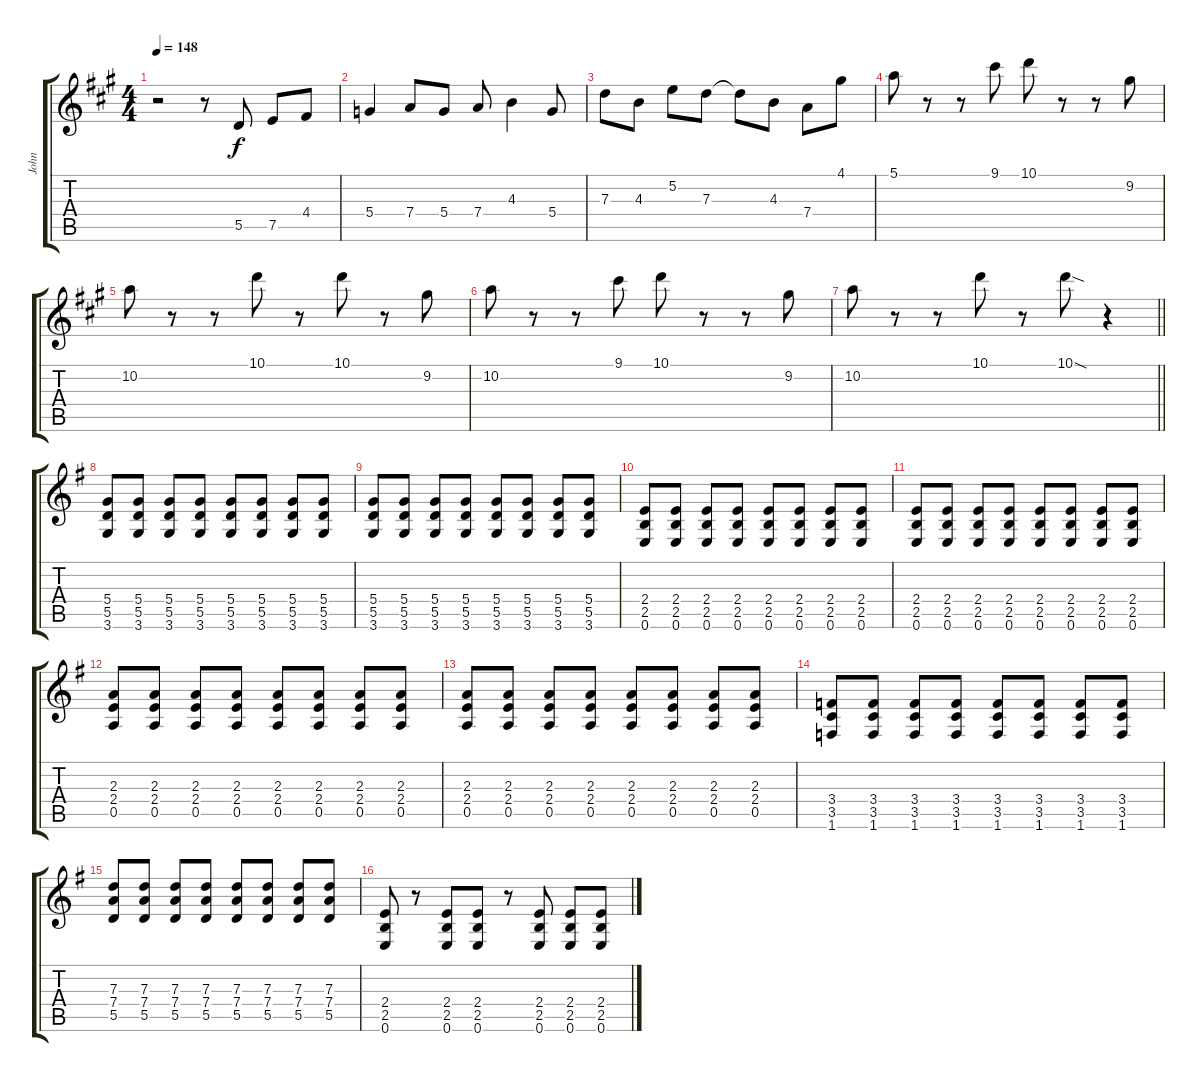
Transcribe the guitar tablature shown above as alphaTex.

\track ("John" "John") {instrument acousticguitarsteel}
\staff {score tabs}
\tuning (E4 B3 G3 D3 A2 E2) {hide}
\ts (4 4)
\tempo 148
\clef g2
\ks a
r.2{dy f} r.8 5.5.8 7.5.8 4.4.8 |
5.4.4 7.4.8 5.4.8 7.4.8 4.3.4 5.4.8 |
7.3.8 4.3.8 5.2.8 7.3.8 7.3{t}.8 4.3.8 7.4.8 4.1.8 |
5.1.8 r.8 r.8 9.1.8 10.1.8 r.8 r.8 9.2.8 |
10.2.8 r.8 r.8 10.1.8 r.8 10.1.8 r.8 9.2.8 |
10.2.8 r.8 r.8 9.1.8 10.1.8 r.8 r.8 9.2.8 |
\barLineRight lightlight
10.2.8 r.8 r.8 10.1.8 r.8 10.1{sod}.8 r.4 |
\ks g
(5.4 5.5 3.6).8 (5.4 5.5 3.6).8 (5.4 5.5 3.6).8 (5.4 5.5 3.6).8 (5.4 5.5 3.6).8 (5.4 5.5 3.6).8 (5.4 5.5 3.6).8 (5.4 5.5 3.6).8 |
(5.4 5.5 3.6).8 (5.4 5.5 3.6).8 (5.4 5.5 3.6).8 (5.4 5.5 3.6).8 (5.4 5.5 3.6).8 (5.4 5.5 3.6).8 (5.4 5.5 3.6).8 (5.4 5.5 3.6).8 |
(2.4 2.5 0.6).8 (2.4 2.5 0.6).8 (2.4 2.5 0.6).8 (2.4 2.5 0.6).8 (2.4 2.5 0.6).8 (2.4 2.5 0.6).8 (2.4 2.5 0.6).8 (2.4 2.5 0.6).8 |
(2.4 2.5 0.6).8 (2.4 2.5 0.6).8 (2.4 2.5 0.6).8 (2.4 2.5 0.6).8 (2.4 2.5 0.6).8 (2.4 2.5 0.6).8 (2.4 2.5 0.6).8 (2.4 2.5 0.6).8 |
(2.3 2.4 0.5).8 (2.3 2.4 0.5).8 (2.3 2.4 0.5).8 (2.3 2.4 0.5).8 (2.3 2.4 0.5).8 (2.3 2.4 0.5).8 (2.3 2.4 0.5).8 (2.3 2.4 0.5).8 |
(2.3 2.4 0.5).8 (2.3 2.4 0.5).8 (2.3 2.4 0.5).8 (2.3 2.4 0.5).8 (2.3 2.4 0.5).8 (2.3 2.4 0.5).8 (2.3 2.4 0.5).8 (2.3 2.4 0.5).8 |
(3.4 3.5 1.6).8 (3.4 3.5 1.6).8 (3.4 3.5 1.6).8 (3.4 3.5 1.6).8 (3.4 3.5 1.6).8 (3.4 3.5 1.6).8 (3.4 3.5 1.6).8 (3.4 3.5 1.6).8 |
(7.3 7.4 5.5).8 (7.3 7.4 5.5).8 (7.3 7.4 5.5).8 (7.3 7.4 5.5).8 (7.3 7.4 5.5).8 (7.3 7.4 5.5).8 (7.3 7.4 5.5).8 (7.3 7.4 5.5).8 |
(2.4 2.5 0.6).8 r.8 (2.4 2.5 0.6).8 (2.4 2.5 0.6).8 r.8 (2.4 2.5 0.6).8 (2.4 2.5 0.6).8 (2.4 2.5 0.6).8
